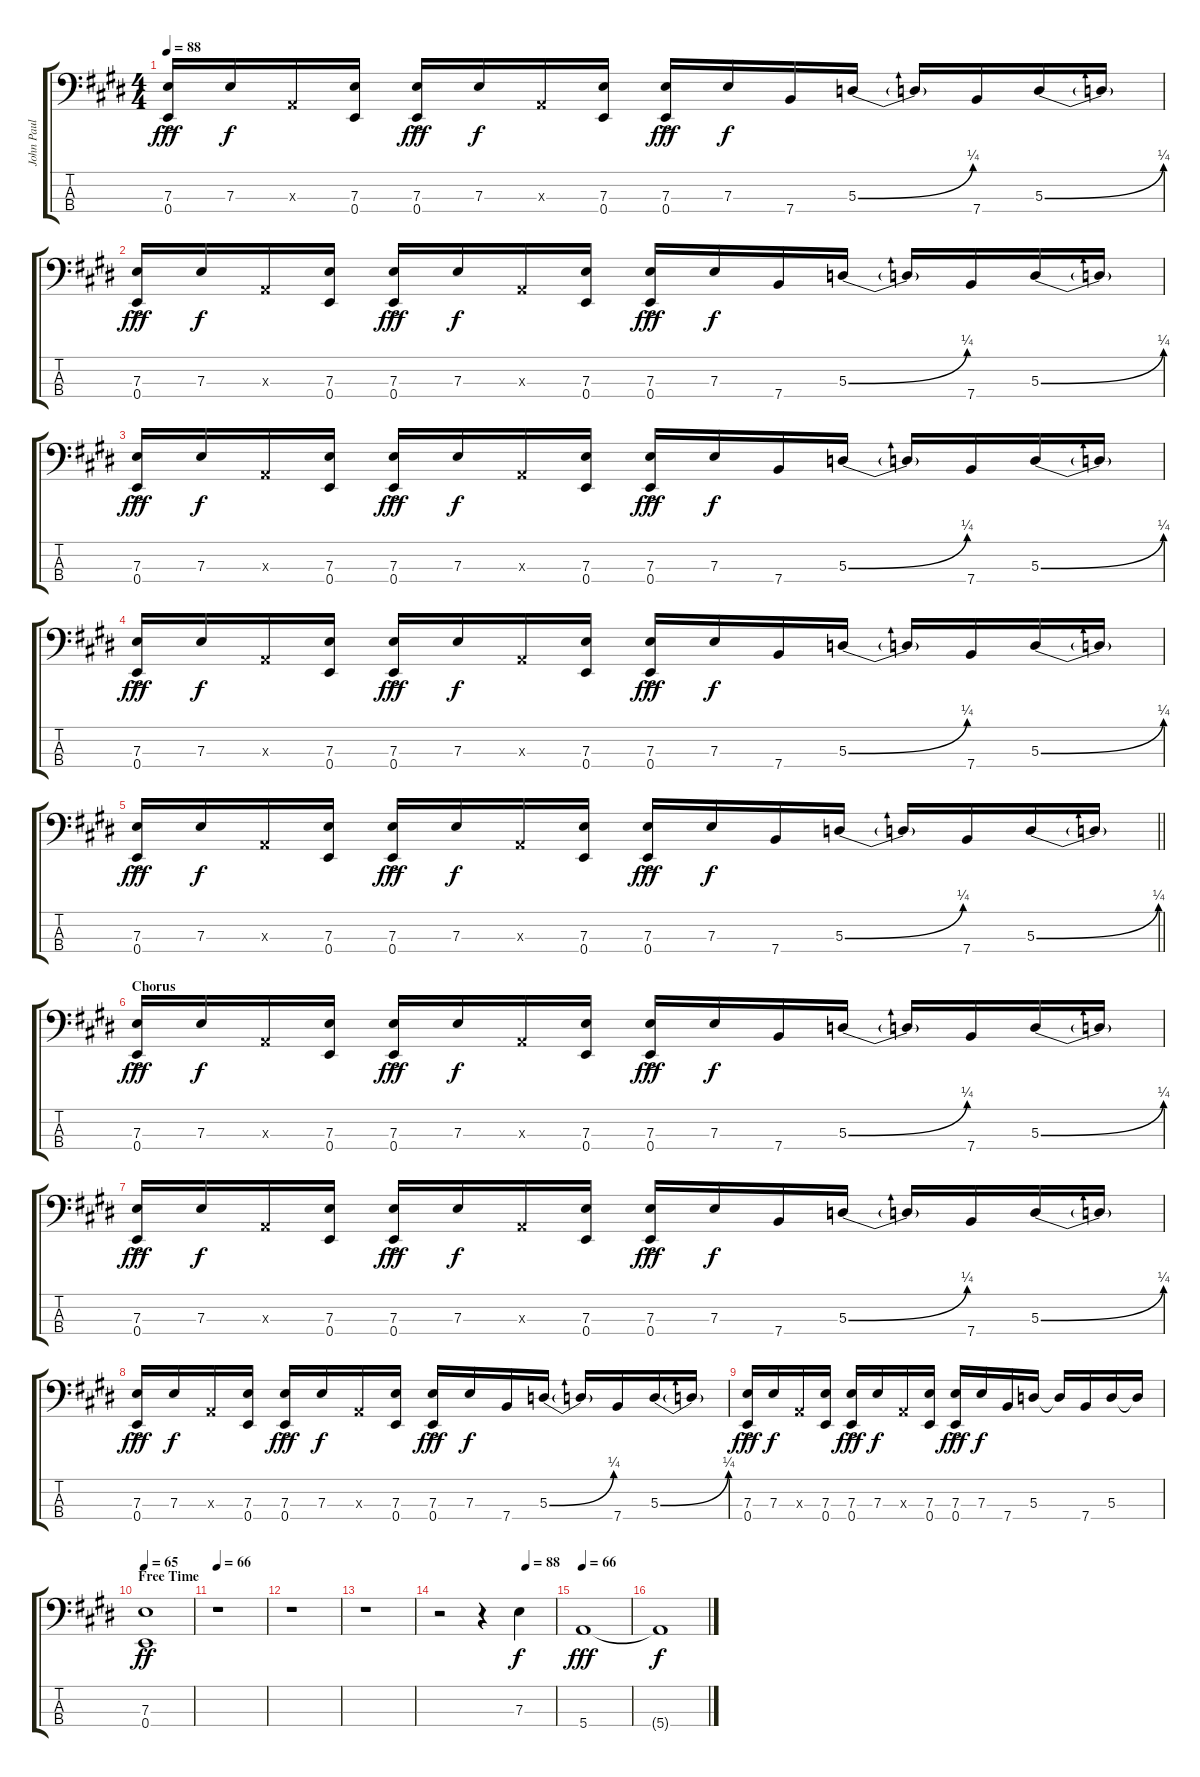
\track ("John Paul Electric Bass (w/pick)" "John Paul ") {instrument electricbasspick}
\staff {score tabs}
\tuning (G2 D2 A1 E1) {hide}
\ts (4 4)
\tempo 88
\clef f4
\ks e
(7.3{ac} 0.4{ac}).16{dy fff} 7.3.16{dy f} 0.3{x}.16 (7.3 0.4).16 (7.3{ac} 0.4{ac}).16{dy fff} 7.3.16{dy f} 0.3{x}.16 (7.3 0.4).16 (7.3{ac} 0.4{ac}).16{dy fff} 7.3.16{dy f} 7.4.16 5.3{be (bend 0 0 60 1)}.16 5.3{t}.16 7.4.16 5.3{be (bend 0 0 60 1)}.16 5.3{t}.16 |
(7.3{ac} 0.4{ac}).16{dy fff} 7.3.16{dy f} 0.3{x}.16 (7.3 0.4).16 (7.3{ac} 0.4{ac}).16{dy fff} 7.3.16{dy f} 0.3{x}.16 (7.3 0.4).16 (7.3{ac} 0.4{ac}).16{dy fff} 7.3.16{dy f} 7.4.16 5.3{be (bend 0 0 60 1)}.16 5.3{t}.16 7.4.16 5.3{be (bend 0 0 60 1)}.16 5.3{t}.16 |
(7.3{ac} 0.4{ac}).16{dy fff} 7.3.16{dy f} 0.3{x}.16 (7.3 0.4).16 (7.3{ac} 0.4{ac}).16{dy fff} 7.3.16{dy f} 0.3{x}.16 (7.3 0.4).16 (7.3{ac} 0.4{ac}).16{dy fff} 7.3.16{dy f} 7.4.16 5.3{be (bend 0 0 60 1)}.16 5.3{t}.16 7.4.16 5.3{be (bend 0 0 60 1)}.16 5.3{t}.16 |
(7.3{ac} 0.4{ac}).16{dy fff} 7.3.16{dy f} 0.3{x}.16 (7.3 0.4).16 (7.3{ac} 0.4{ac}).16{dy fff} 7.3.16{dy f} 0.3{x}.16 (7.3 0.4).16 (7.3{ac} 0.4{ac}).16{dy fff} 7.3.16{dy f} 7.4.16 5.3{be (bend 0 0 60 1)}.16 5.3{t}.16 7.4.16 5.3{be (bend 0 0 60 1)}.16 5.3{t}.16 |
\barLineRight lightlight
(7.3{ac} 0.4{ac}).16{dy fff} 7.3.16{dy f} 0.3{x}.16 (7.3 0.4).16 (7.3{ac} 0.4{ac}).16{dy fff} 7.3.16{dy f} 0.3{x}.16 (7.3 0.4).16 (7.3{ac} 0.4{ac}).16{dy fff} 7.3.16{dy f} 7.4.16 5.3{be (bend 0 0 60 1)}.16 5.3{t}.16 7.4.16 5.3{be (bend 0 0 60 1)}.16 5.3{t}.16 |
\section ("" "Chorus")
(7.3{ac} 0.4{ac}).16{dy fff} 7.3.16{dy f} 0.3{x}.16 (7.3 0.4).16 (7.3{ac} 0.4{ac}).16{dy fff} 7.3.16{dy f} 0.3{x}.16 (7.3 0.4).16 (7.3{ac} 0.4{ac}).16{dy fff} 7.3.16{dy f} 7.4.16 5.3{be (bend 0 0 60 1)}.16 5.3{t}.16 7.4.16 5.3{be (bend 0 0 60 1)}.16 5.3{t}.16 |
(7.3{ac} 0.4{ac}).16{dy fff} 7.3.16{dy f} 0.3{x}.16 (7.3 0.4).16 (7.3{ac} 0.4{ac}).16{dy fff} 7.3.16{dy f} 0.3{x}.16 (7.3 0.4).16 (7.3{ac} 0.4{ac}).16{dy fff} 7.3.16{dy f} 7.4.16 5.3{be (bend 0 0 60 1)}.16 5.3{t}.16 7.4.16 5.3{be (bend 0 0 60 1)}.16 5.3{t}.16 |
(7.3{ac} 0.4{ac}).16{dy fff} 7.3.16{dy f} 0.3{x}.16 (7.3 0.4).16 (7.3{ac} 0.4{ac}).16{dy fff} 7.3.16{dy f} 0.3{x}.16 (7.3 0.4).16 (7.3{ac} 0.4{ac}).16{dy fff} 7.3.16{dy f} 7.4.16 5.3{be (bend 0 0 60 1)}.16 5.3{t}.16 7.4.16 5.3{be (bend 0 0 60 1)}.16 5.3{t}.16 |
(7.3{ac} 0.4{ac}).16{dy fff} 7.3.16{dy f} 0.3{x}.16 (7.3 0.4).16 (7.3{ac} 0.4{ac}).16{dy fff} 7.3.16{dy f} 0.3{x}.16 (7.3 0.4).16 (7.3{ac} 0.4{ac}).16{dy fff} 7.3.16{dy f} 7.4.16 5.3.16 5.3{t}.16 7.4.16 5.3.16 5.3{t}.16 |
\section ("" "Free Time")
\tempo 65
(7.3 0.4).1{dy ff} |
\tempo 66
r.1 |
r.1 |
r.1 |
\tempo (88 0.75)
r.2 r.4 7.3.4{dy f} |
\tempo 66
5.4.1{dy fff} |
5.4{t}.1{dy f}
